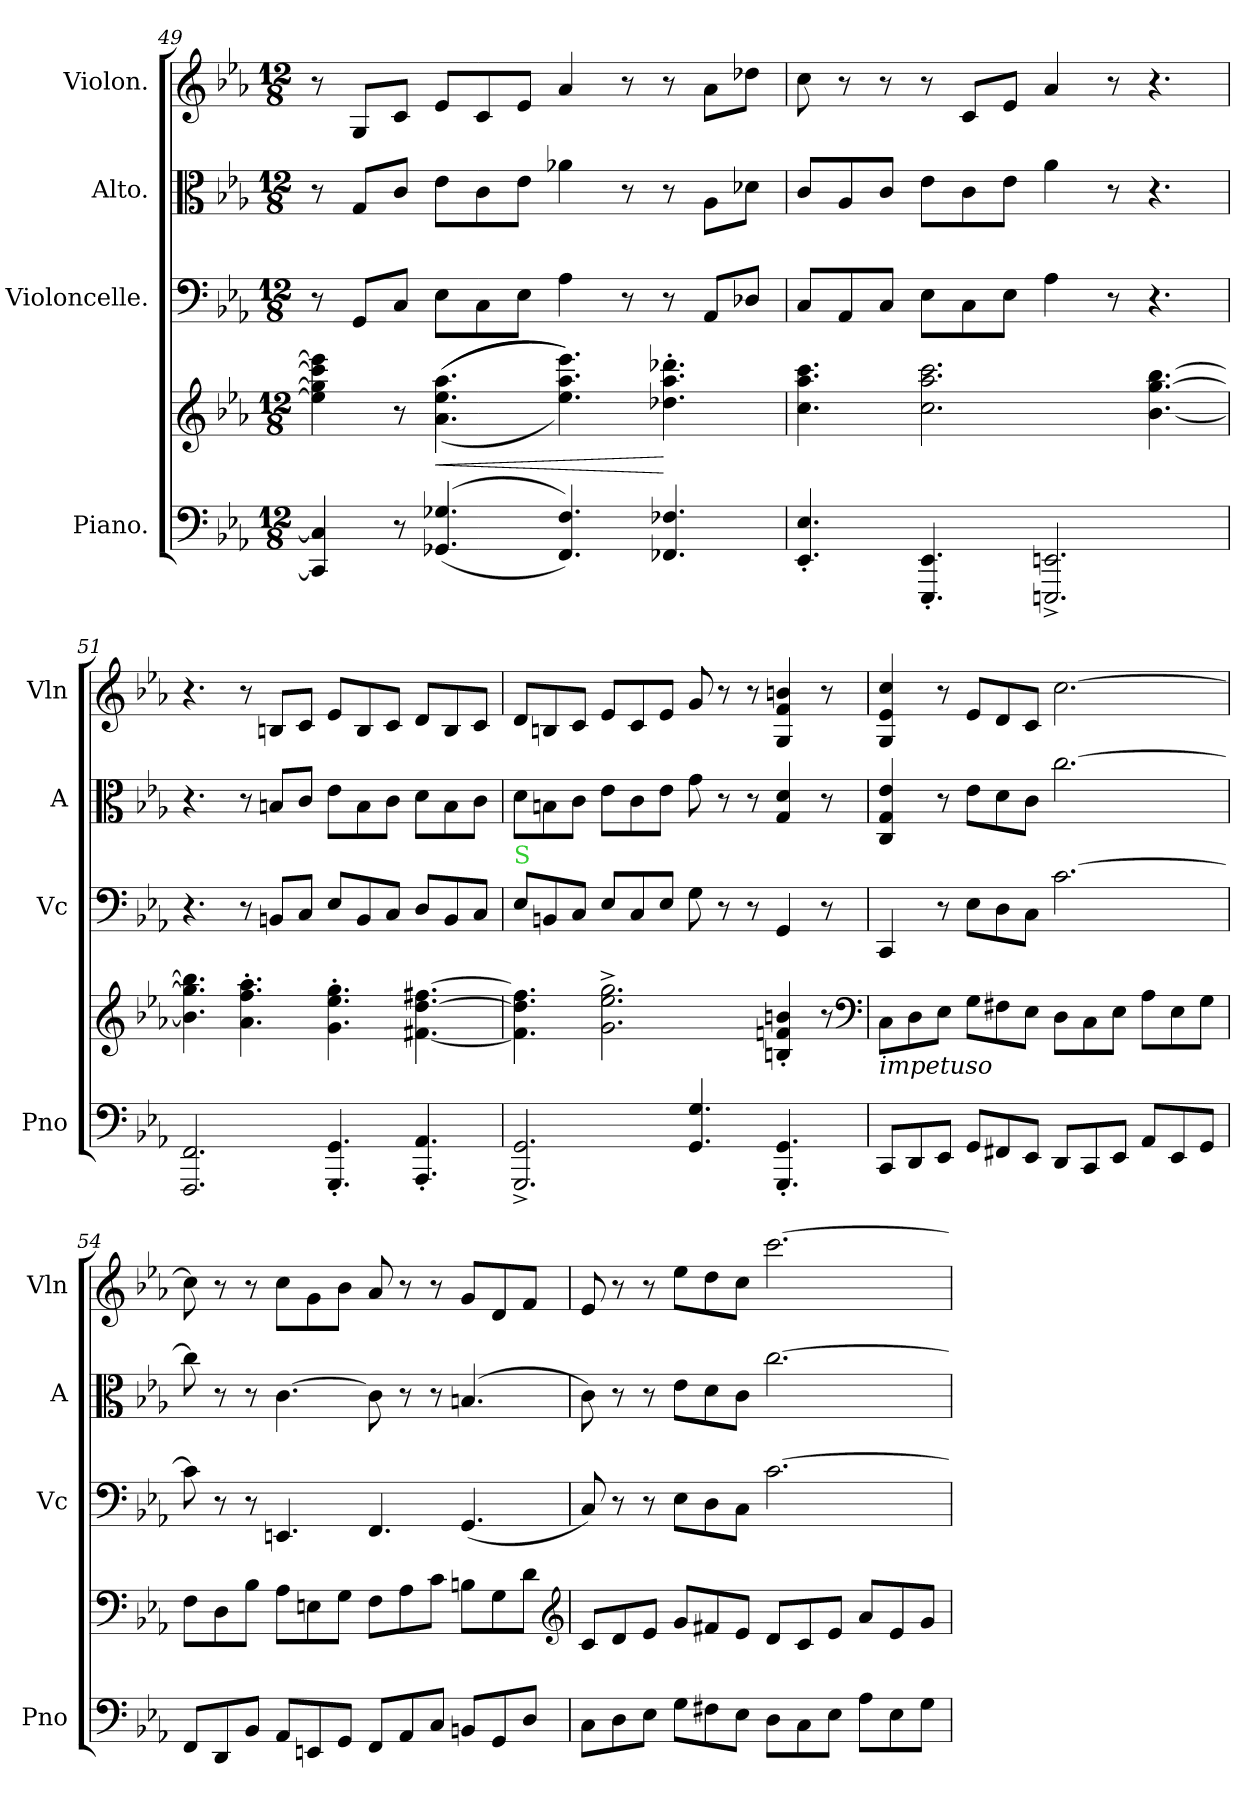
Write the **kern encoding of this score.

**kern	**kern	**dynam	**kern	**kern	**kern
*part4	*part4	*part4	*part3	*part2	*part1
*staff5	*staff4	*staff4/5	*staff3	*staff2	*staff1
*I"Piano.	*	*	*I"Violoncelle.	*I"Alto.	*I"Violon.
*I'Pno	*	*	*I'Vc	*I'A	*I'Vln
*clefF4	*clefG2	*	*clefF4	*clefC3	*clefG2
*k[b-e-a-]	*k[b-e-a-]	*	*k[b-e-a-]	*k[b-e-a-]	*k[b-e-a-]
*c:	*c:	*	*c:	*c:	*c:
*M12/8	*M12/8	*	*M12/8	*M12/8	*M12/8
=49	=49	=49	=49	=49	=49
4CC]/ 4C]/	4ee-]\ 4gg]\ 4ccc]\ 4eee-]\	.	8r	8r	8r
.	.	.	8GG/L	8G/L	8G/L
8r	8r	.	8C/J	8c/J	8c/J
(<(>4.GG-X/ 4.G-X/	(<(<(>4.a-\ 4.ee-\ 4.aa-\	<	8E-\L	8e-\L	8e-/L
.	.	.	8C\	8c\	8c/
.	.	.	8E-\J	8e-\J	8e-/J
4.FF/ 4.F/))	4.ee-\ 4.aa-\ 4.eee-\)))	.	4A-\	4a-X\	4a-/
.	.	.	8r	8r	8r
4.FF-X/ 4.F-X/	4.dd-X'\ 4.aa-'\ 4.ddd-X'\	[	8r	8r	8r
.	.	.	8AA-/L	8A-\L	8a-\L
.	.	.	8D-X/J	8d-X\J	8dd-X\J
=50	=50	=50	=50	=50	=50
4.EE-'/ 4.E-'/	4.cc\ 4.aa-\ 4.ccc\	.	8C/L	8c/L	8cc\
.	.	.	8AA-/	8A-/	8r
.	.	.	8C/J	8c/J	8r
4.EEE-'/ 4.EE-'/	2.cc\ 2.aa-\ 2.ccc\	.	8E-\L	8e-\L	8r
.	.	.	8C\	8c\	8c/L
.	.	.	8E-\J	8e-\J	8e-/J
2.EEEn^/ 2.EEn^/	.	.	4A-\	4a-\	4a-/
.	.	.	8r	8r	8r
.	[4.b-\ [4.gg\ [4.bb-\	.	4.r	4.r	4.r
=51	=51	=51	=51	=51	=51
2.FFF/ 2.FF/	4.b-]\ 4.gg]\ 4.bb-]\	.	4.r	4.r	4.r
.	4.a-'\ 4.ff'\ 4.aa-'\	.	8r	8r	8r
.	.	.	8BBn/L	8Bn/L	8Bn/L
.	.	.	8C/J	8c/J	8c/J
4.GGG'/ 4.GG'/	4.g'\ 4.ee-'\ 4.gg'\	.	8E-/L	8e-\L	8e-/L
.	.	.	8BB/	8B\	8B/
.	.	.	8C/J	8c\J	8c/J
4.AAA-'/ 4.AA-'/	[4.f#X\ [4.dd\ [4.ff#X\	.	8D/L	8d\L	8d/L
.	.	.	8BB/	8B\	8B/
.	.	.	8C/J	8c\J	8c/J
=52	=52	=52	=52	=52	=52
!	!	!	!LO:TX:a:color=limegreen:t=S	!	!
2.GGG^/ 2.GG^/	4.f#]\ 4.dd]\ 4.ff#]\	.	8E-/L	8d\L	8d/L
.	.	.	8BBn/	8Bn\	8Bn/
.	.	.	8C/J	8c\J	8c/J
.	2.g^\ 2.ee-^\ 2.gg^\	.	8E-/L	8e-\L	8e-/L
.	.	.	8C/	8c\	8c/
.	.	.	8E-/J	8e-\J	8e-/J
4.GG/ 4.G/	.	.	8G\	8g\	8g/
.	.	.	8r	8r	8r
.	.	.	8r	8r	8r
4.GGG'/ 4.GG'/	4Bn'/ 4fn'/ 4bn'/	.	4GG/	4G/ 4d/	4G/ 4f/ 4bn/
.	8r	.	8r	8r	8r
*	*clefF4	*	*	*	*
=53	=53	=53	=53	=53	=53
!	!LO:TX:b:i:t=impetuso	!	!	!	!
8CC/L	8C\L	.	4CC/	4C/ 4G/ 4e-/	4G/ 4e-/ 4cc/
8DD/	8D\	.	.	.	.
8EE-/J	8E-\J	.	8r	8r	8r
8GG/L	8G\L	.	8E-\L	8e-\L	8e-/L
8FF#X/	8F#X\	.	8D\	8d\	8d/
8EE-/J	8E-\J	.	8C\J	8c\J	8c/J
8DD/L	8D\L	.	[2.c\	[2.cc\	[2.cc\
8CC/	8C\	.	.	.	.
8EE-/J	8E-\J	.	.	.	.
8AA-/L	8A-\L	.	.	.	.
8EE-/	8E-\	.	.	.	.
8GG/J	8G\J	.	.	.	.
=54	=54	=54	=54	=54	=54
8FF/L	8F\L	.	8c\]	8cc\]	8cc\]
8DD/	8D\	.	8r	8r	8r
8BB-/J	8B-\J	.	8r	8r	8r
8AA-/L	8A-\L	.	4.EEn/	[4.c\	8cc\L
8EEn/	8En\	.	.	.	8g\
8GG/J	8G\J	.	.	.	8b-\J
8FF/L	8F\L	.	4.FF/	8c\]	8a-/
8AA-/	8A-\	.	.	8r	8r
8C/J	8c\J	.	.	8r	8r
8BBn/L	8Bn\L	.	(4.GG/	(4.Bn/	8g/L
8GG/	8G\	.	.	.	8d/
8D/J	8d\J	.	.	.	8f/J
*	*clefG2	*	*	*	*
=55	=55	=55	=55	=55	=55
8C\L	8c/L	.	8C/)	8c\)	8e-/
8D\	8d/	.	8r	8r	8r
8E-\J	8e-/J	.	8r	8r	8r
8G\L	8g/L	.	8E-\L	8e-\L	8ee-\L
8F#X\	8f#X/	.	8D\	8d\	8dd\
8E-\J	8e-/J	.	8C\J	8c\J	8cc\J
8D\L	8d/L	.	[2.c\	[2.cc\	[2.ccc\
8C\	8c/	.	.	.	.
8E-\J	8e-/J	.	.	.	.
8A-\L	8a-/L	.	.	.	.
8E-\	8e-/	.	.	.	.
8G\J	8g/J	.	.	.	.
=	=	=	=	=	=
*-	*-	*-	*-	*-	*-
